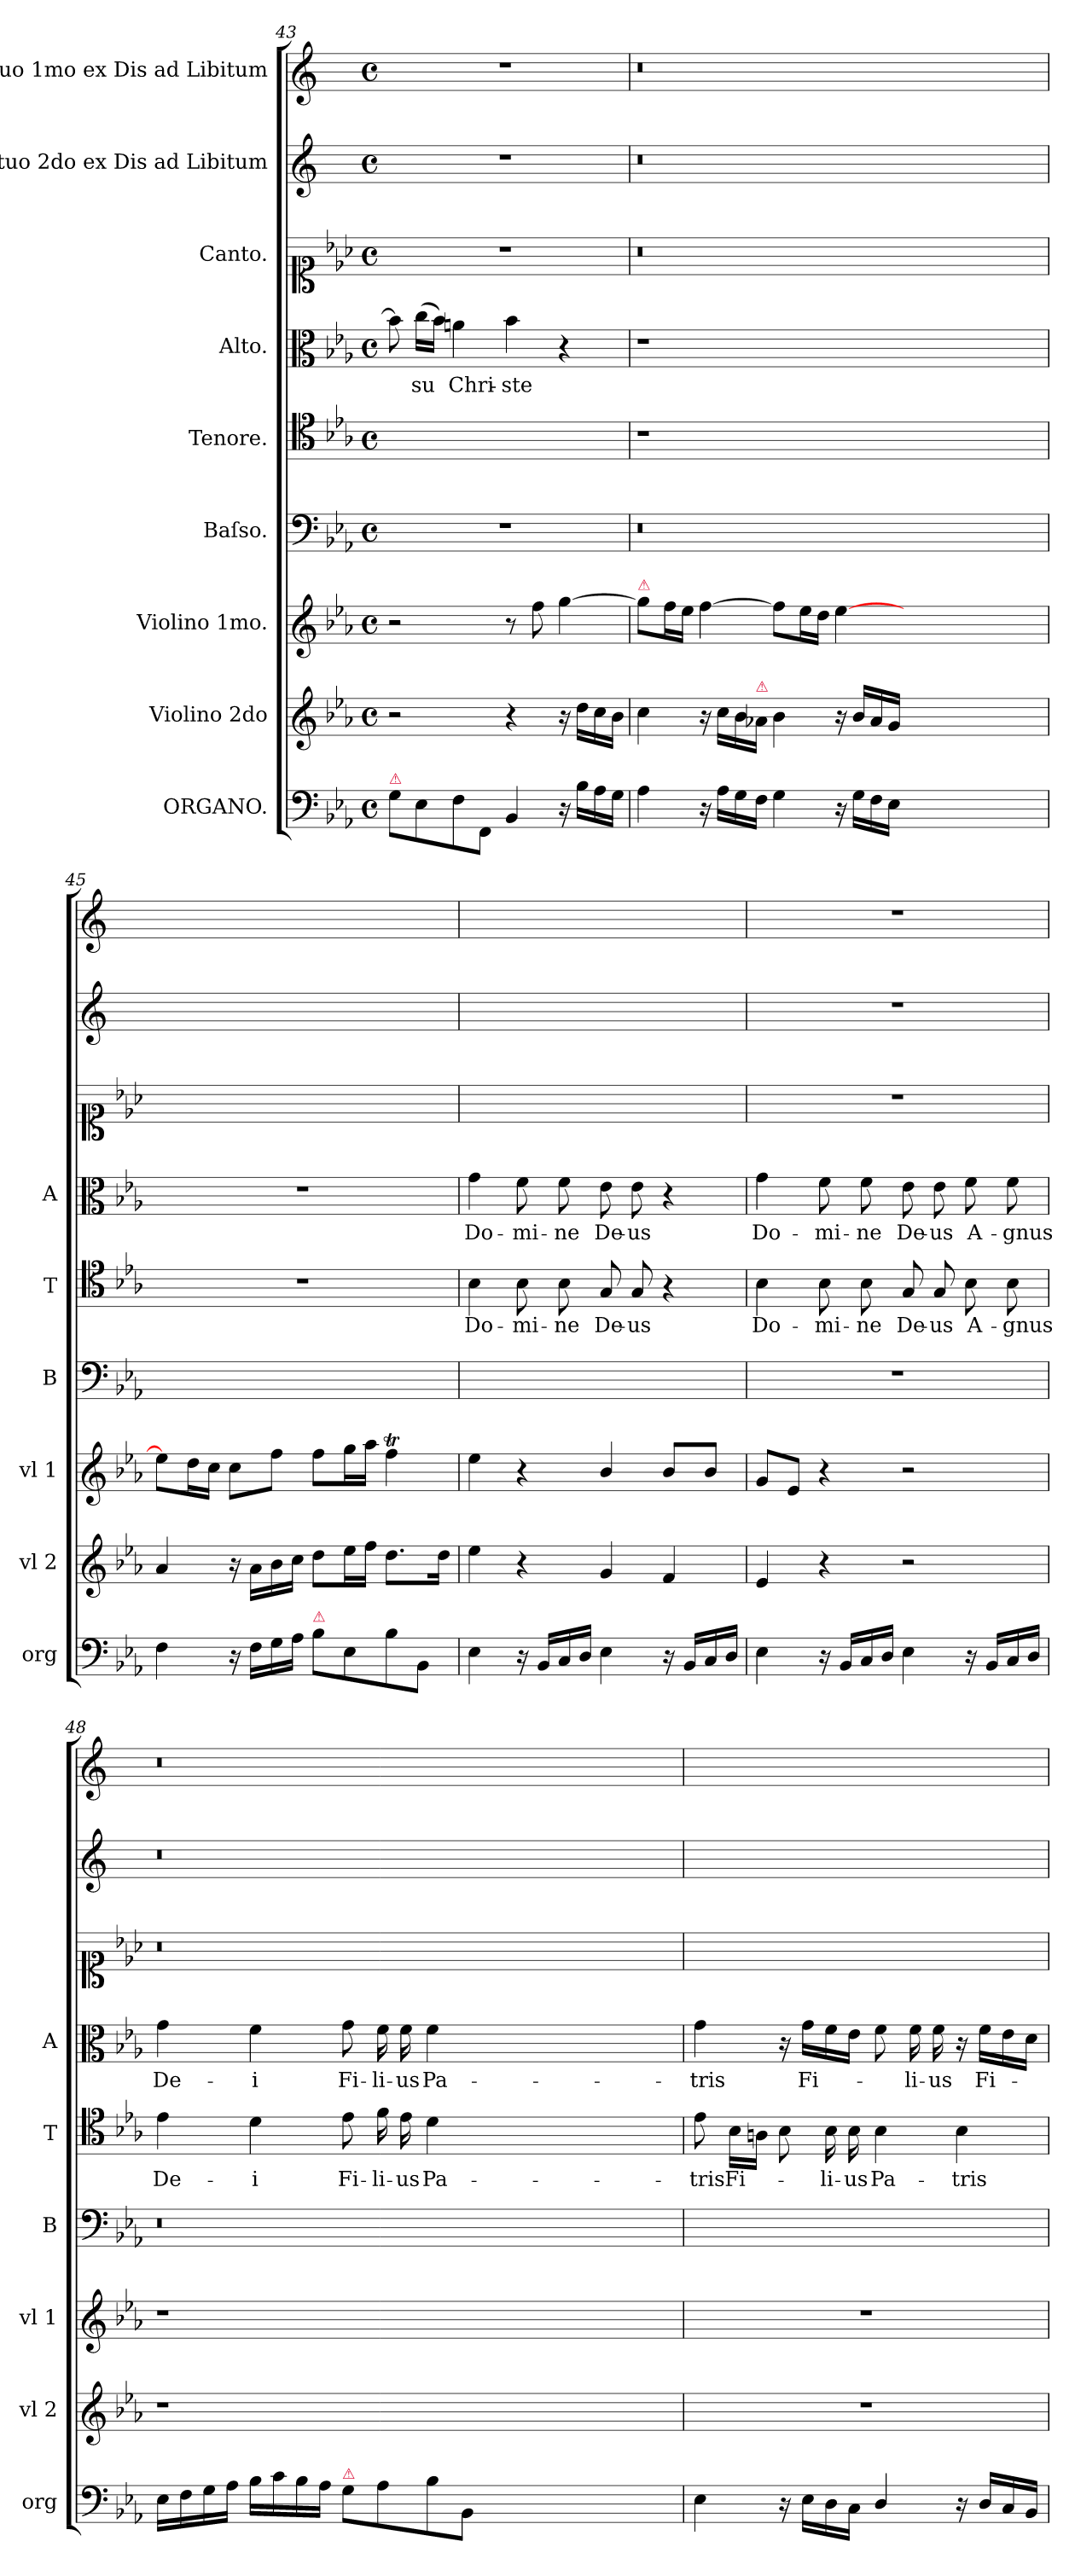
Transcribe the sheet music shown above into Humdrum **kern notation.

**kern	**kern	**kern	**kern	**kern	**text	**kern	**text	**kern	**kern	**kern
*part9	*part8	*part7	*part6	*part5	*part5	*part4	*part4	*part3	*part2	*part1
*staff9	*staff8	*staff7	*staff6	*staff5	*staff5	*staff4	*staff4	*staff3	*staff2	*staff1
*I"ORGANO.	*I"Violino 2do	*I"Violino 1mo.	*I"Baſso.	*I"Tenore.	*	*I"Alto.	*	*I"Canto.	*I"Lituo 2do ex Dis ad Libitum	*I"Lituo 1mo ex Dis ad Libitum
*I'org	*I'vl 2	*I'vl 1	*I'B	*I'T	*	*I'A	*	*	*	*
*clefF4	*clefG2	*clefG2	*clefF4	*clefC4	*	*clefC3	*	*clefC1	*clefG2	*clefG2
*	*	*	*	*	*	*	*	*	*ITrd5c9	*ITrd5c9
*k[b-e-a-]	*k[b-e-a-]	*k[b-e-a-]	*k[b-e-a-]	*k[b-e-a-]	*	*k[b-e-a-]	*	*k[b-e-a-]	*k[b-e-a-]	*k[b-e-a-]
*M4/4	*M4/4	*M4/4	*M4/4	*M4/4	*	*M4/4	*	*M4/4	*M4/4	*M4/4
*met(c)	*met(c)	*met(c)	*met(c)	*met(c)	*	*met(c)	*	*met(c)	*met(c)	*met(c)
=43	=43	=43	=43	=43	=43	=43	=43	=43	=43	=43
!LO:TX:a:color=crimson:t=⚠	!	!	!	!	!	!	!	!	!	!
8G\L	2r	2r	1r	1ryy	.	8b-\]	.	1r	1r	1r
8E-\	.	.	.	.	.	(16cc\LL	-su	.	.	.
.	.	.	.	.	.	16b-\JJ)	.	.	.	.
8F\	.	.	.	.	.	4an\	Chri-	.	.	.
8FF/J	.	.	.	.	.	.	.	.	.	.
4BB-/	4r	8r	.	.	.	4b-\	-ste	.	.	.
.	.	8ff\	.	.	.	.	.	.	.	.
16r	16r	[4gg\	.	.	.	4r	.	.	.	.
16B-\LL	16dd\LL	.	.	.	.	.	.	.	.	.
16A-\	16cc\	.	.	.	.	.	.	.	.	.
16G\JJ	16b-\JJ	.	.	.	.	.	.	.	.	.
=44	=44	=44	=44	=44	=44	=44	=44	=44	=44	=44
!	!	!LO:TX:a:color=crimson:t=⚠	!	!	!	!	!	!	!	!
4A-\	4cc\	8gg\L]	0.r	1r	.	1r	.	0.r	0.r	0.r
.	.	16ff\L	.	.	.	.	.	.	.	.
.	.	16ee-\JJ	.	.	.	.	.	.	.	.
16r	16r	[4ff\	.	.	.	.	.	.	.	.
16A-\LL	16cc\LL	.	.	.	.	.	.	.	.	.
16G\	16b-\	.	.	.	.	.	.	.	.	.
!	!LO:TX:a:color=crimson:t=⚠	!	!	!	!	!	!	!	!	!
16F\JJ	16a-X\JJ	.	.	.	.	.	.	.	.	.
4G\	4b-\	8ff\L]	.	.	.	.	.	.	.	.
.	.	16ee-\L	.	.	.	.	.	.	.	.
.	.	16dd\JJ	.	.	.	.	.	.	.	.
16r	16r	[4ee-\	.	.	.	.	.	.	.	.
16G\LL	16b-/LL	.	.	.	.	.	.	.	.	.
16F\	16a-/	.	.	.	.	.	.	.	.	.
16E-\JJ	16g/JJ	.	.	.	.	.	.	.	.	.
0ryy	0ryy	0ryy	.	0ryy	.	0ryy	.	.	.	.
=45	=45	=45	=45	=45	=45	=45	=45	=45	=45	=45
4F\	4a-/	8ee-\L]	1ryy	1r	.	1r	.	1ryy	1ryy	1ryy
.	.	16dd\L	.	.	.	.	.	.	.	.
.	.	16cc\JJ	.	.	.	.	.	.	.	.
16r	16r	8cc\L	.	.	.	.	.	.	.	.
16F\LL	16a-\LL	.	.	.	.	.	.	.	.	.
16G\	16b-\	8ff\J	.	.	.	.	.	.	.	.
16A-\JJ	16cc\JJ	.	.	.	.	.	.	.	.	.
!LO:TX:a:color=crimson:t=⚠	!	!	!	!	!	!	!	!	!	!
8B-\L	8dd\L	8ff\L	.	.	.	.	.	.	.	.
8E-\	16ee-\L	16gg\L	.	.	.	.	.	.	.	.
.	16ff\JJ	16aa-\JJ	.	.	.	.	.	.	.	.
8B-\	8.dd\L	4ffT\	.	.	.	.	.	.	.	.
8BB-/J	.	.	.	.	.	.	.	.	.	.
.	16dd\Jk	.	.	.	.	.	.	.	.	.
=46	=46	=46	=46	=46	=46	=46	=46	=46	=46	=46
4E-\	4ee-\	4ee-\	1ryy	4B-\	Do-	4g\	Do-	1ryy	1ryy	1ryy
16r	4r	4r	.	8B-\	-mi-	8f\	-mi-	.	.	.
16BB-/LL	.	.	.	.	.	.	.	.	.	.
16C/	.	.	.	8B-\	-ne	8f\	-ne	.	.	.
16D/JJ	.	.	.	.	.	.	.	.	.	.
4E-\	4g/	4b-/	.	8G/	De-	8e-\	De-	.	.	.
.	.	.	.	8G/	-us	8e-\	-us	.	.	.
16r	4f/	8b-/L	.	4r	.	4r	.	.	.	.
16BB-/LL	.	.	.	.	.	.	.	.	.	.
16C/	.	8b-/J	.	.	.	.	.	.	.	.
16D/JJ	.	.	.	.	.	.	.	.	.	.
=47	=47	=47	=47	=47	=47	=47	=47	=47	=47	=47
4E-\	4e-/	8g/L	1r	4B-\	Do-	4g\	Do-	1r	1r	1r
.	.	8e-/J	.	.	.	.	.	.	.	.
16r	4r	4r	.	8B-\	-mi-	8f\	-mi-	.	.	.
16BB-/LL	.	.	.	.	.	.	.	.	.	.
16C/	.	.	.	8B-\	-ne	8f\	-ne	.	.	.
16D/JJ	.	.	.	.	.	.	.	.	.	.
4E-\	2r	2r	.	8G/	De-	8e-\	De-	.	.	.
.	.	.	.	8G/	-us	8e-\	-us	.	.	.
16r	.	.	.	8B-\	A-	8f\	A-	.	.	.
16BB-/LL	.	.	.	.	.	.	.	.	.	.
16C/	.	.	.	8B-\	-gnus	8f\	-gnus	.	.	.
16D/JJ	.	.	.	.	.	.	.	.	.	.
=48	=48	=48	=48	=48	=48	=48	=48	=48	=48	=48
16E-\LL	1r	1r	0.r	4e-\	De-	4g\	De-	0.r	0.r	0.r
16F\	.	.	.	.	.	.	.	.	.	.
16G\	.	.	.	.	.	.	.	.	.	.
16A-\JJ	.	.	.	.	.	.	.	.	.	.
16B-\LL	.	.	.	4d\	-i	4f\	-i	.	.	.
16c\	.	.	.	.	.	.	.	.	.	.
16B-\	.	.	.	.	.	.	.	.	.	.
16A-\JJ	.	.	.	.	.	.	.	.	.	.
!LO:TX:a:color=crimson:t=⚠	!	!	!	!	!	!	!	!	!	!
8G\L	.	.	.	8e-\	Fi-	8g\	Fi-	.	.	.
8A-\	.	.	.	16f\	-li-	16f\	-li-	.	.	.
.	.	.	.	16e-\	-us	16f\	-us	.	.	.
8B-\	.	.	.	4d\	Pa-	4f\	Pa-	.	.	.
8BB-/J	.	.	.	.	.	.	.	.	.	.
0ryy	0ryy	0ryy	.	0ryy	.	0ryy	.	.	.	.
=49	=49	=49	=49	=49	=49	=49	=49	=49	=49	=49
4E-\	1r	1r	1ryy	8e-\	-tris	4g\	-tris	1ryy	1ryy	1ryy
.	.	.	.	16B-\LL	Fi-	.	.	.	.	.
.	.	.	.	16An\JJ	.	.	.	.	.	.
16r	.	.	.	8B-\	.	16r	.	.	.	.
16E-\LL	.	.	.	.	.	16g\LL	Fi-	.	.	.
16D\	.	.	.	16B-\	-li-	16f\	.	.	.	.
16C\JJ	.	.	.	16B-\	-us	16e-\JJ	.	.	.	.
4D/	.	.	.	4B-\	Pa-	8f\	.	.	.	.
.	.	.	.	.	.	16f\	-li-	.	.	.
.	.	.	.	.	.	16f\	-us	.	.	.
16r	.	.	.	4B-\	-tris	16r	.	.	.	.
16D/LL	.	.	.	.	.	16f\LL	Fi-	.	.	.
16C/	.	.	.	.	.	16e-\	.	.	.	.
16BB-/JJ	.	.	.	.	.	16d\JJ	.	.	.	.
=	=	=	=	=	=	=	=	=	=	=
*-	*-	*-	*-	*-	*-	*-	*-	*-	*-	*-
